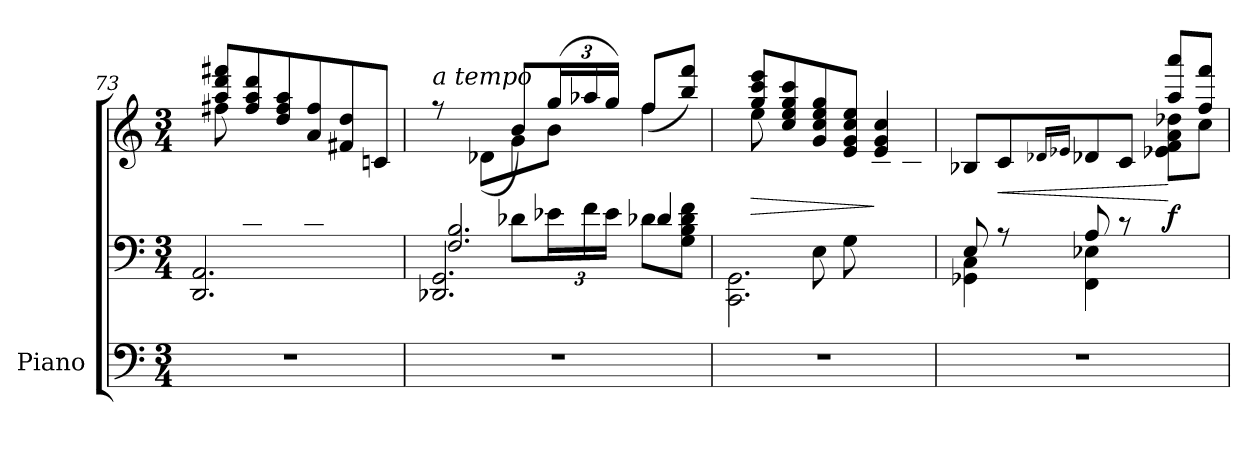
**kern	**kern	**kern	**dynam
*part1	*part1	*part1	*part1
*staff3	*staff2	*staff1	*staff1/2/3
*I"Piano	*	*	*
*I'Pno.	*	*	*
*clefF4	*clefF4	*clefG2	*
*k[]	*k[]	*k[]	*
*M3/4	*M3/4	*M3/4	*
=73	=73	=73	=73
*	*^	*^	*
2.r	8DD\Lyy	(>2.DD/ 2.AA/	8aa/ 8ddd/ 8fff#X/L	8ff#X\	.
.	8F#X\ 8A\ 8d\	.	8ff#/ 8aa/ 8ddd/	8ryy	.
.	8A\	.	8dd/ 8ff#/ 8aa/	2ryy	.
.	8d\	.	8a/ 8ff#/	.	.
.	8r	.	8f#X/ 8dd/	.	.
.	8AA-X\J	.	8cn/J	.	.
=74	=74	=74	=74	=74	=74
*	*^	*^	*	*	*
*	*	*	*^	*	*	*	*
!	!	!	!	!	!	!LO:TX:a:i:t=a tempo	!	!
2.r	8B/Lyy	2.F/ 2.B/	2.DD-X/ 2.GG/	8DD-\Lyy	2ryy	8ryy	8rff	.
.	2ryy	.	.	8F\J	.	8d-X/J	(8d-\L	.
.	.	.	.	8d-X\L	.	8b/L)	8g\	.
*	*	*	*	*Xbrackettup	*	*Xbrackettup	*	*
.	.	.	.	24e-X\L	.	((24gg/L	8b\J)	.
.	.	.	.	24f\	.	24aa-X/	.	.
.	.	.	.	24e-\JJ	.	24gg/JJ)	.	.
.	.	.	.	8d-X\L	4d-/	8ff/L	(4ff\	.
.	8ryy	.	.	8G\ 8B\ 8d-\ 8f\J	.	8bb/ 8fff/J)	.	.
*	*	*	*	*v	*v	*	*	*
*	*	*	*	*	*v	*v	*
=75	=75	=75	=75	=75	=75	=75
!	!	!	!	!	!	!LO:HP:b
*	*	*	*	*	*^	*
*	*	*v	*v	*v	*	*^	*
2.r	4GG/yy	2.CC\ 2.GG\	8gg/ 8ccc/ 8eee/L	8ee\)	2ryy	>
.	.	.	8cc/ 8ee/ 8gg/ 8ccc/	8ryy	.	.
.	(8E\L	.	8g/ 8cc/ 8ee/ 8gg/	2ryy	.	.
.	8G\	.	8e/ 8g/ 8cc/ 8ee/J	.	.	.
.	4ryy	.	4e/ 4g/ 4cc/	.	8c\	]
.	.	.	.	.	8B\J)	.
*	*	*	*	*v	*v	*
=76	=76	=76	=76	=76	=76
2.r	8E/	4GG-X\ 4C\	8B-X/L	2ryy	.
!	!	!	!	!	!LO:HP:b
.	8r	.	8c/	.	<
.	.	.	16qd-X/LL	.	.
.	.	.	16qe-X/JJ	.	.
.	8A/	4FF\ 4E-X\	8d-/	.	.
.	8r	.	8c/J	.	.
!	!	!	!	!	!LO:DY:n=1:a=2
.	4ryy	4ryy	8aa/ 8aaa/L	8e-X\ 8f\ 8a\ 8dd-X\L	[ f
.	.	.	8ff/ 8fff/J	8cc\J	.
*	*v	*v	*	*	*
*	*	*v	*v	*
=	=	=	=
*-	*-	*-	*-
